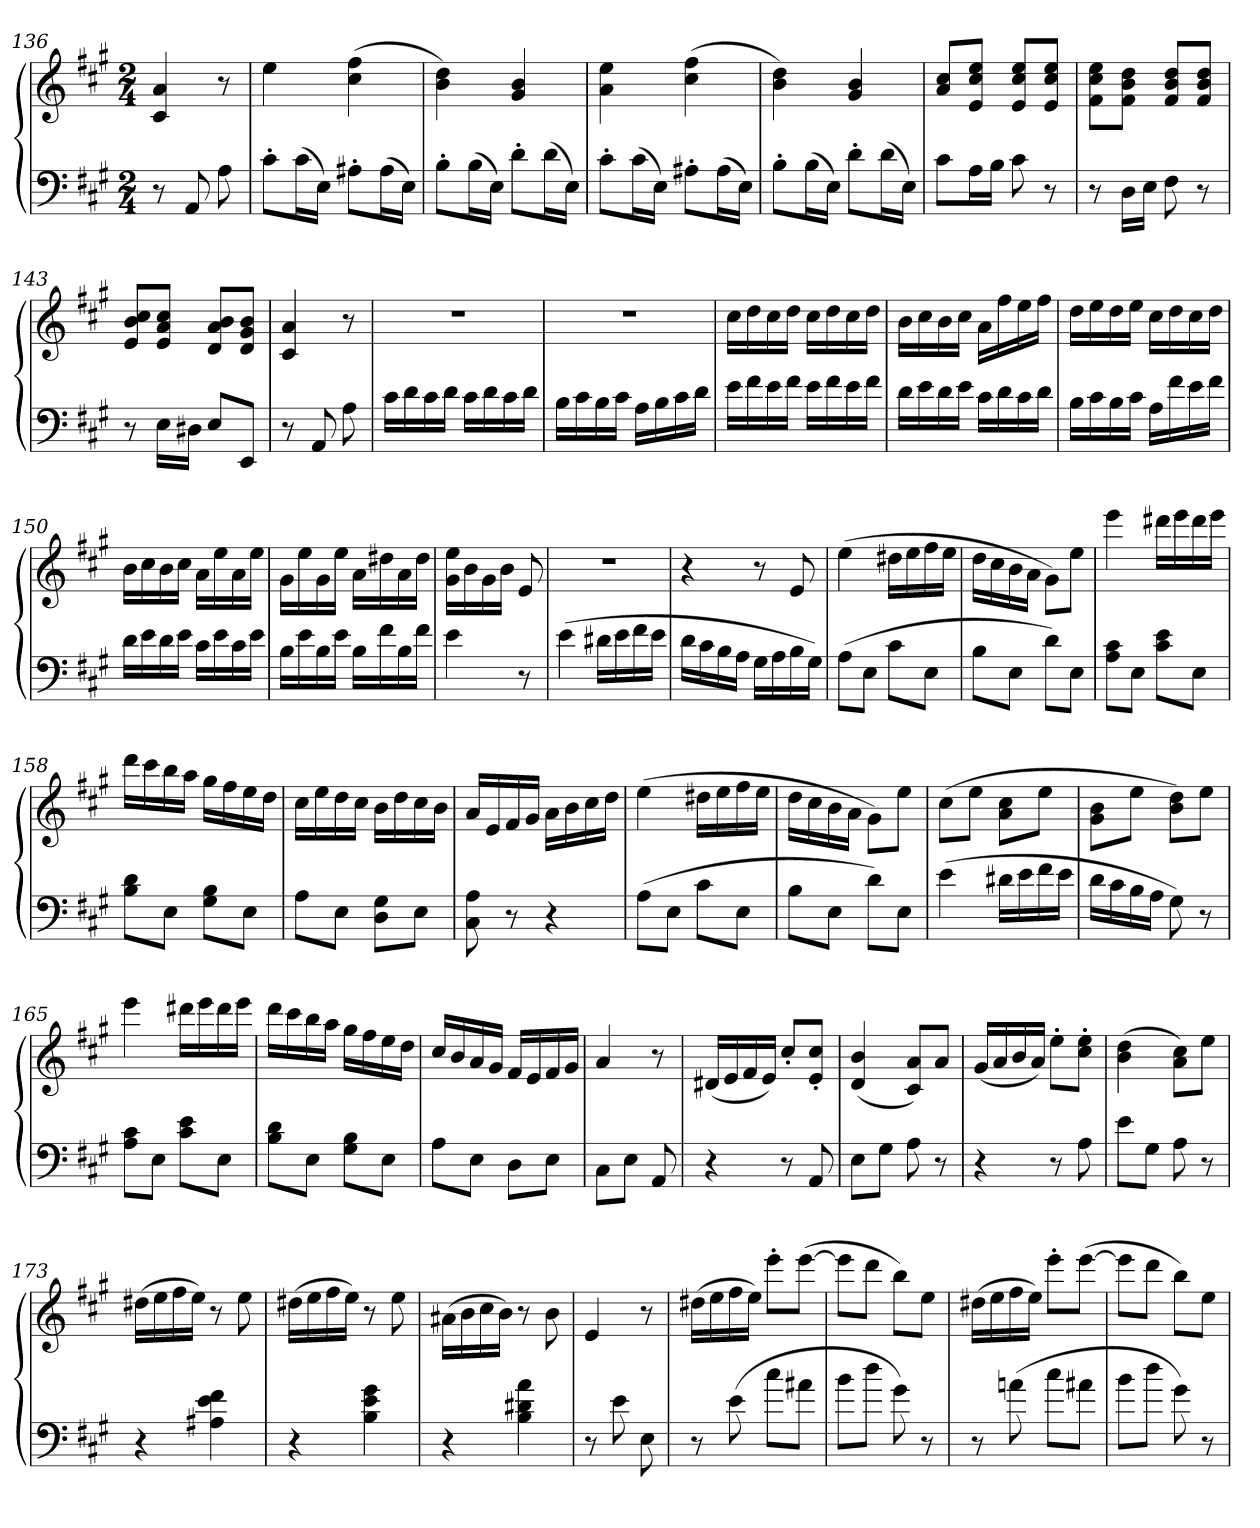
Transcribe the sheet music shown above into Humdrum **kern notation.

**kern	**kern
*part1	*part1
*staff2	*staff1
*clefF4	*clefG2
*k[f#c#g#]	*k[f#c#g#]
*A:	*A:
*M2/4	*M2/4
=136	=136
8r	4c# 4a
8AA	.
8A	8r
=137	=137
8c#'L	4ee
(16c#L	.
16EJJ)	.
8A#X'L	(4cc# 4ff#
(16A#L	.
16EJJ)	.
=138	=138
8B'L	4b 4dd)
(16BL	.
16EJJ)	.
8d'L	4g# 4b
(16dL	.
16EJJ)	.
=139	=139
8c#'L	4a 4ee
(16c#L	.
16EJJ)	.
8A#X'L	(4cc# 4ff#
(16A#L	.
16EJJ)	.
=140	=140
8B'L	4b 4dd)
(16BL	.
16EJJ)	.
8d'L	4g# 4b
(16dL	.
16EJJ)	.
=141	=141
8c#L	8a 8cc#L
16AL	8e 8cc# 8eeJ
16BJJ	.
8c#	8e 8cc# 8eeL
8r	8e 8cc# 8eeJ
=142	=142
8r	8f# 8cc# 8eeL
16DLL	8f# 8b 8ddJ
16EJJ	.
8F#	8f# 8b 8ddL
8r	8f# 8b 8ddJ
=143	=143
8r	8e 8b 8cc#L
16ELL	8e 8a 8cc#J
16D#XJJ	.
8EL	8d 8a 8bL
8EEJ	8d 8g# 8bJ
=144	=144
8r	4c# 4a
8AA	.
8A	8r
=145	=145
16c#LL	2r
16d	.
16c#	.
16dJJ	.
16c#LL	.
16d	.
16c#	.
16dJJ	.
=146	=146
16BLL	2r
16c#	.
16B	.
16c#JJ	.
16ALL	.
16B	.
16c#	.
16dJJ	.
=147	=147
16eLL	16cc#LL
16f#	16dd
16e	16cc#
16f#JJ	16ddJJ
16eLL	16cc#LL
16f#	16dd
16e	16cc#
16f#JJ	16ddJJ
=148	=148
16dLL	16bLL
16e	16cc#
16d	16b
16eJJ	16cc#JJ
16c#LL	16aLL
16d	16ff#
16c#	16ee
16dJJ	16ff#JJ
=149	=149
16BLL	16ddLL
16c#	16ee
16B	16dd
16c#JJ	16eeJJ
16ALL	16cc#LL
16f#	16dd
16e	16cc#
16f#JJ	16ddJJ
=150	=150
16dLL	16bLL
16e	16cc#
16d	16b
16eJJ	16cc#JJ
16c#LL	16aLL
16e	16ee
16c#	16a
16eJJ	16eeJJ
=151	=151
16BLL	16g#LL
16e	16ee
16B	16g#
16eJJ	16eeJJ
16BLL	16aLL
16f#	16dd#X
16B	16a
16f#JJ	16dd#JJ
=152	=152
4e	16g# 16eeLL
.	16b
.	16g#
.	16bJJ
8r	8e
=153	=153
(4e	2r
16d#XLL	.
16e	.
16f#	.
16eJJ	.
=154	=154
16dLL	4r
16c#	.
16B	.
16AJJ	.
16G#LL	8r
16A	.
16B	8e
16G#JJ)	.
=155	=155
(8AL	(4ee
8EJ	.
8c#L	16dd#XLL
.	16ee
8EJ	16ff#
.	16eeJJ
=156	=156
8BL	16ddLL
.	16cc#
8EJ	16b
.	16aJJ
8dL)	8g#L)
8EJ	8eeJ
=157	=157
8A 8c#L	4eee
8EJ	.
8c# 8eL	16ddd#XLL
.	16eee
8EJ	16ddd#
.	16eeeJJ
=158	=158
8B 8dL	16dddLL
.	16ccc#
8EJ	16bb
.	16aaJJ
8G# 8BL	16gg#LL
.	16ff#
8EJ	16ee
.	16ddJJ
=159	=159
8AL	16cc#LL
.	16ee
8EJ	16dd
.	16cc#JJ
8D 8G#L	16bLL
.	16dd
8EJ	16cc#
.	16bJJ
=160	=160
8C# 8A	16aLL
.	16e
8r	16f#
.	16g#JJ
4r	16aLL
.	16b
.	16cc#
.	16ddJJ
=161	=161
(8AL	(4ee
8EJ	.
8c#L	16dd#XLL
.	16ee
8EJ	16ff#
.	16eeJJ
=162	=162
8BL	16ddLL
.	16cc#
8EJ	16b
.	16aJJ
8dL)	8g#L)
8EJ	8eeJ
=163	=163
(4e	(8cc#L
.	8eeJ
16d#XLL	8a 8cc#L
16e	.
16f#	8eeJ
16eJJ	.
=164	=164
16dLL	8g# 8bL
16c#	.
16B	8eeJ
16AJJ	.
8G#)	8b 8ddL)
8r	8eeJ
=165	=165
8A 8c#L	4eee
8EJ	.
8c# 8eL	16ddd#XLL
.	16eee
8EJ	16ddd#
.	16eeeJJ
=166	=166
8B 8dL	16dddLL
.	16ccc#
8EJ	16bb
.	16aaJJ
8G# 8BL	16gg#LL
.	16ff#
8EJ	16ee
.	16ddJJ
=167	=167
8AL	16cc#LL
.	16b
8EJ	16a
.	16g#JJ
8DL	16f#LL
.	16e
8EJ	16f#
.	16g#JJ
=168	=168
8C#L	4a
8EJ	.
8AA	8r
=169	=169
4r	(16d#XLL
.	16e
.	16f#
.	16eJJ)
8r	8cc#'L
8AA	8e' 8cc#'J
=170	=170
8EL	(4d 4b
8G#J	.
8A	8c# 8aL)
8r	8aJ
=171	=171
4r	(16g#LL
.	16a
.	16b
.	16aJJ)
8r	8ee'L
8A	8cc#' 8ee'J
=172	=172
8eL	(4b 4dd
8G#J	.
8A	8a 8cc#L)
8r	8eeJ
=173	=173
4r	(16dd#XLL
.	16ee
.	16ff#
.	16eeJJ)
4A#X 4e 4f#	8r
.	8ee
=174	=174
4r	(16dd#XLL
.	16ee
.	16ff#
.	16eeJJ)
4B 4e 4g#	8r
.	8ee
=175	=175
4r	(16a#XLL
.	16b
.	16cc#
.	16bJJ)
4B 4d#X 4a	8r
.	8b
=176	=176
8r	4e
8e	.
8E	8r
=177	=177
8r	(16dd#XLL
.	16ee
(8e	16ff#
.	16eeJJ)
8cc#L	8eee'L
8a#XJ	([8eeeJ
=178	=178
8bL	8eeeL]
8ddJ	8dddJ
8g#)	8bbL)
8r	8eeJ
=179	=179
8r	(16dd#XLL
.	16ee
(8an	16ff#
.	16eeJJ)
8cc#L	8eee'L
8a#XJ	([8eeeJ
=180	=180
8bL	8eeeL]
8ddJ	8dddJ
8g#)	8bbL)
8r	8eeJ
=	=
*-	*-
